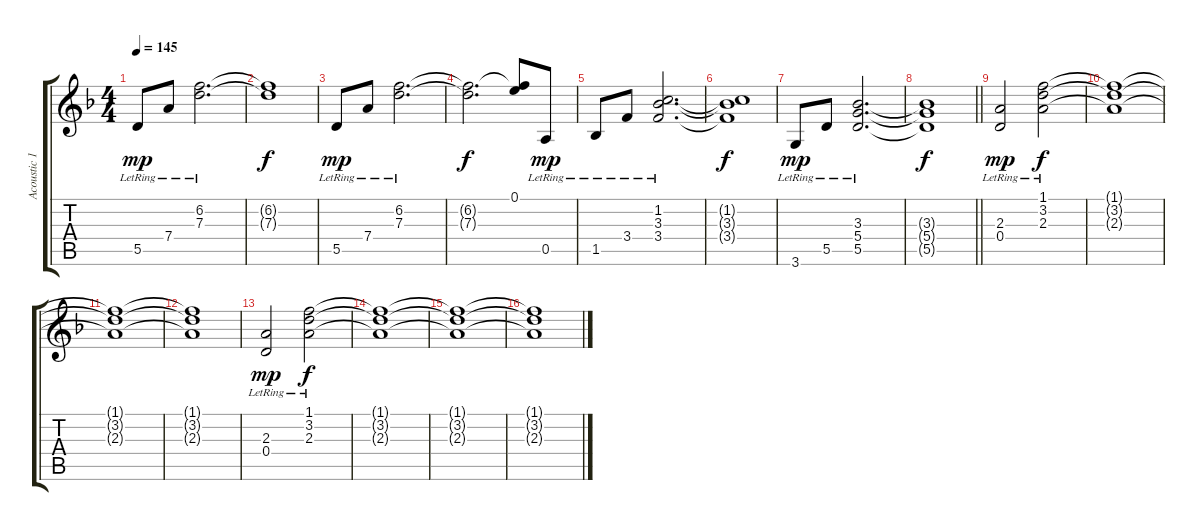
\track ("Acoustic 1" "Acoustic 1") {instrument acousticguitarnylon}
\staff {score tabs}
\tuning (E4 B3 G3 D3 A2 E2) {hide}
\ts (4 4)
\tempo 145
\clef g2
\ks f
5.5{lr}.8{dy mp} 7.4{lr}.8 (6.2{lr} 7.3{lr}).2{d} |
(6.2{t} 7.3{t}).1{dy f} |
5.5{lr}.8{dy mp} 7.4{lr}.8 (6.2{lr} 7.3{lr}).2{d} |
(6.2{t} 7.3{t}).2{d dy f} (0.1 6.2{t}).8 0.5{lr}.8{dy mp} |
1.5{lr}.8 3.4{lr}.8 (1.2{lr} 3.3{lr} 3.4{lr}).2{d} |
(1.2{t} 3.3{t} 3.4{t}).1{dy f} |
3.6{lr}.8{dy mp} 5.5{lr}.8 (3.3{lr} 5.4{lr} 5.5{lr}).2{d} |
\barLineRight lightlight
(3.3{t} 5.4{t} 5.5{t}).1{dy f} |
(2.3{lr} 0.4{lr}).2{dy mp} (1.1{lr} 3.2{lr} 2.3{lr}).2{dy f} |
(1.1{t} 3.2{t} 2.3{t}).1 |
(1.1{t} 3.2{t} 2.3{t}).1 |
(1.1{t} 3.2{t} 2.3{t}).1 |
(2.3{lr} 0.4{lr}).2{dy mp} (1.1{lr} 3.2{lr} 2.3{lr}).2{dy f} |
(1.1{t} 3.2{t} 2.3{t}).1 |
(1.1{t} 3.2{t} 2.3{t}).1 |
(1.1{t} 3.2{t} 2.3{t}).1
